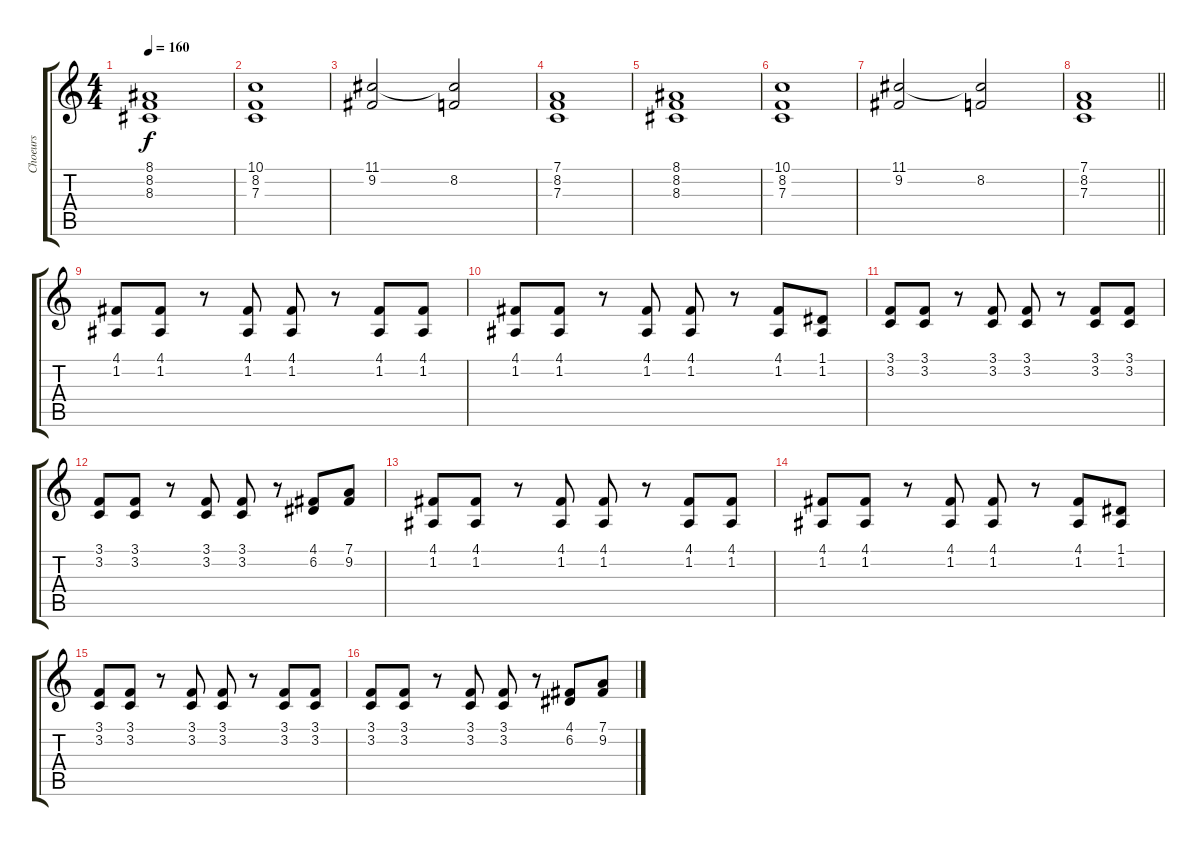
\track ("Choeurs" "Choeurs") {instrument choiraahs}
\staff {score tabs}
\tuning (D4 A3 F3 C3 G2 D2) {hide}
\ts (4 4)
\tempo 160
\clef g2
\ks c
(8.1 8.2 8.3).1{dy f} |
(10.1 8.2 7.3).1 |
(11.1 9.2).2 (11.1{t} 8.2).2 |
(7.1 8.2 7.3).1 |
(8.1 8.2 8.3).1 |
(10.1 8.2 7.3).1 |
(11.1 9.2).2 (11.1{t} 8.2).2 |
\barLineRight lightlight
(7.1 8.2 7.3).1 |
(4.1 1.2).8 (4.1 1.2).8 r.8 (4.1 1.2).8 (4.1 1.2).8 r.8 (4.1 1.2).8 (4.1 1.2).8 |
(4.1 1.2).8 (4.1 1.2).8 r.8 (4.1 1.2).8 (4.1 1.2).8 r.8 (4.1 1.2).8 (1.1 1.2).8 |
(3.1 3.2).8 (3.1 3.2).8 r.8 (3.1 3.2).8 (3.1 3.2).8 r.8 (3.1 3.2).8 (3.1 3.2).8 |
(3.1 3.2).8 (3.1 3.2).8 r.8 (3.1 3.2).8 (3.1 3.2).8 r.8 (4.1 6.2).8 (7.1 9.2).8 |
(4.1 1.2).8 (4.1 1.2).8 r.8 (4.1 1.2).8 (4.1 1.2).8 r.8 (4.1 1.2).8 (4.1 1.2).8 |
(4.1 1.2).8 (4.1 1.2).8 r.8 (4.1 1.2).8 (4.1 1.2).8 r.8 (4.1 1.2).8 (1.1 1.2).8 |
(3.1 3.2).8 (3.1 3.2).8 r.8 (3.1 3.2).8 (3.1 3.2).8 r.8 (3.1 3.2).8 (3.1 3.2).8 |
(3.1 3.2).8 (3.1 3.2).8 r.8 (3.1 3.2).8 (3.1 3.2).8 r.8 (4.1 6.2).8 (7.1 9.2).8
